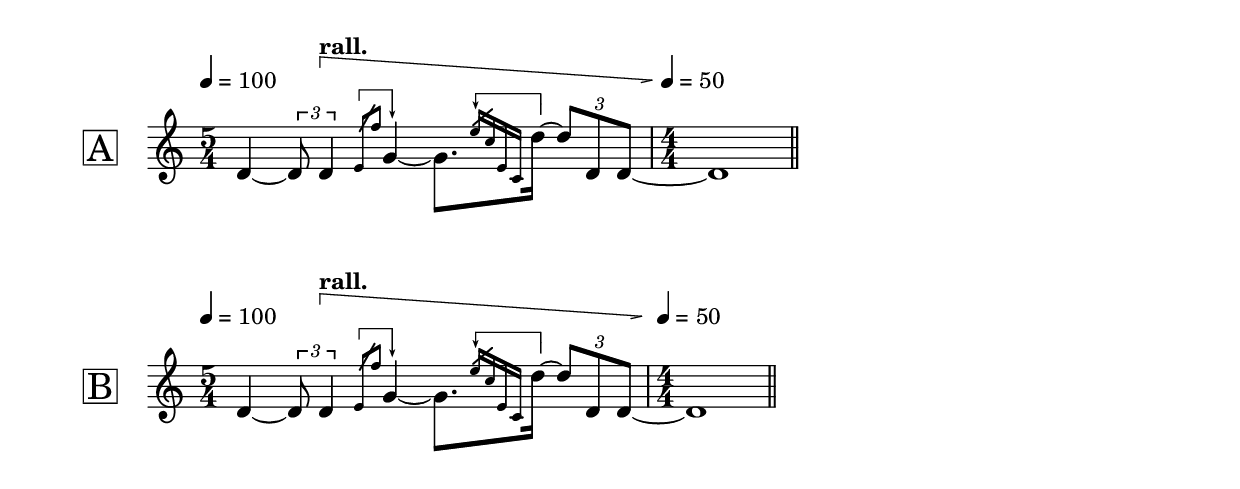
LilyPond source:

\version "2.24.4"



accelArrow =
#(define-music-function (line_angle) (number?)

   (define x_value (cos (* (/ 3.14159265358979 180) (- 90 line_angle))))
   (define y_value (sin (* (/ 3.14159265358979 180) (- 90 line_angle))))
   #{
     \tweak direction #up
     \tweak style  #'line
     \tweak thickness  #1
     \tweak to-barline ##t
     \tweak rotation #(list line_angle -1 0 )
     \tweak bound-details.left.stencil #ly:text-interface::print
     \tweak bound-details.left.text \markup \postscript
     #(string-append
       "gsave newpath 
0 0 moveto "
       (number->string x_value) " "
       (number->string y_value)
       " rlineto 
stroke 
grestore")
     \tweak bound-details.left-broken.stencil #ly:text-interface::print
     \tweak bound-details.left-broken.text ##f

     \tweak bound-details.right.stencil #ly:text-interface::print
     \tweak bound-details.right.text \markup \postscript
     "newpath 
0 0 moveto 
-1 -0.3 rlineto 
stroke"
     \tweak bound-details.right-broken.stencil #ly:text-interface::print
     \tweak bound-details.right-broken.text ##f
     \tweak font-shape  #'upright
     \tweak bound-details.left.padding  #0
     \tweak bound-details.right.padding  #0
     \tweak breakable ##t
     \tweak after-line-breaking ##t

     \startTextSpan
   #})

rallArrow =
#(define-music-function (line_angle) (number?)

   (define x_value (cos (* (/ 3.14159265358979 180) (- 90 line_angle))))
   (define y_value (sin (* (/ 3.14159265358979 180) (- 90 line_angle))))
   #{
     \tweak direction #up
     \tweak style  #'line
     \tweak thickness  #1
     \tweak to-barline ##t
     \tweak rotation #(list (* -1 line_angle) 1 0 )

     \tweak bound-details.left.stencil #ly:text-interface::print
     \tweak bound-details.left.text \markup \postscript
     #(string-append
       "gsave 
newpath 
0 0 moveto "
       (number->string x_value) " "
       (number->string (* -1 y_value))
       " rlineto 
stroke 
grestore")
     \tweak bound-details.left-broken.stencil #ly:text-interface::print
     \tweak bound-details.left-broken.text ##f

     \tweak bound-details.right.stencil #ly:text-interface::print
     \tweak bound-details.right.text \markup \postscript
     "newpath 
0 0 moveto 
-1 -0.3 rlineto 
stroke"
     \tweak bound-details.right-broken.stencil #ly:text-interface::print
     \tweak bound-details.right-broken.text ##f
     \tweak font-shape  #'upright
     \tweak bound-details.left.padding  #0
     \tweak bound-details.right.padding  #0
     \tweak breakable ##t
     \tweak after-line-breaking ##t
     \startTextSpan
   #})


graceNoteBeforeBeatOn =
#(define-music-function (starting_note) (ly:music?)
   #{
     \once \override TextSpanner.style = #'line
     \once \override TextSpanner.bound-details.left.text =
     \markup { \draw-line #'(0 . -1) }
     \once \override TextSpanner.bound-details.right.text =
     \markup {
       \postscript
       "newpath 0 0 moveto 
0 -2.5 rlineto 
stroke 
newpath 
-0.275 -2 moveto 
0.275 -0.75 rlineto 
0.275 0.75 rlineto 
-0.275 -0.2 rlineto 
closepath 
fill"
     }
     \once \override TextSpanner.Y-offset = #5
     \once \override TextSpanner.bound-details.left.padding = #0.5
     \once \override TextSpanner.bound-details.right.padding = #-0.25
     #starting_note
     \startTextSpan
   #})


graceNoteBeforeBeatOff =
#(define-music-function (ending_note) (ly:music?)
   #{
     #ending_note
     \stopTextSpan
   #})


graceNoteAfterBeatOn =
#(define-music-function (starting_note) (ly:music?)
   #{
     \once \override TextSpanner.style = #'line
     \once \override TextSpanner.bound-details.right.text =
     \markup {
       \combine \draw-line #'(0 . -1)
       \postscript "newpath 
0 -1 moveto 
0 -1 rlineto 
stroke"
     }
     \once \override TextSpanner.bound-details.left.text =
     \markup {
       \postscript
       "newpath 0 0 moveto 
0 -1 rlineto 
stroke 
newpath 
-0.275 -0.75 moveto 
0.275 -0.75 rlineto 
0.275 0.75 rlineto 
-0.275 -0.2 rlineto 
closepath 
fill"
     }
     \once \override TextSpanner.Y-offset = #2
     \once \override TextSpanner.bound-details.left.padding = #0.5
     \once \override TextSpanner.bound-details.right.padding = #-0.25

     #starting_note
     \startTextSpan
   #})


graceNoteAfterBeatOff =
#(define-music-function (ending_note) (ly:music?)
   #{
     #ending_note
     \stopTextSpan
   #})

%%%%%%%%%%%%%%%%%%%LSR SNIPPET START%%%%%%%%%%%%%%%%%%

#(define (degrees->radians deg)
   (* PI (/ deg 180.0)))


slash =
#(define-music-function (ang stem-fraction protrusion)
   (number? number? number?)
   (remove-grace-property 'Voice 'Stem 'direction)
   #{
     \once \override Stem.stencil =
     #(lambda (grob)
        (let* ((x-parent (ly:grob-parent grob X))
               (is-rest? (ly:grob?
                          (ly:grob-object x-parent 'rest)))
               (beam (ly:grob-object grob 'beam))
               (stil (ly:stem::print grob)))
          (cond
           (is-rest? empty-stencil)
           ((ly:grob? beam)
            (let* ((refp (ly:grob-system grob))
                   (stem-y-ext (ly:grob-extent grob grob Y))
                   (stem-length
                    (- (cdr stem-y-ext) (car stem-y-ext)))
                   (beam-X-pos (ly:grob-property beam 'X-positions))
                   (beam-Y-pos (ly:grob-property beam 'positions))
                   (beam-slope (/ (- (cdr beam-Y-pos) (car beam-Y-pos))
                                  (- (cdr beam-X-pos) (car beam-X-pos))))
                   (beam-angle (atan beam-slope))
                   (dir (ly:grob-property grob 'direction))
                   (line-dy (* stem-length stem-fraction))
                   (line-dy-with-protrusions (if (= dir 1)
                                                 (+ (* 4 protrusion) beam-angle)
                                                 (- (* 4 protrusion) beam-angle)))
                   (ang (if (> beam-slope 0)
                            (if (= dir 1)
                                (+ (degrees->radians ang) (* beam-angle 0.7))
                                (degrees->radians ang))
                            (if (= dir 1)
                                (degrees->radians ang)
                                (- (degrees->radians ang) (* beam-angle 0.7)))))
                   (line-dx (/ line-dy-with-protrusions (tan ang)))
                   (protrusion-dx (/ protrusion (tan ang)))
                   (corr (if (= dir 1) (car stem-y-ext) (cdr stem-y-ext))))
              (ly:stencil-add
               stil
               (grob-interpret-markup grob
                                      (markup
                                       #:translate
                                       (cons (- protrusion-dx)
                                             (+ corr
                                                (* dir
                                                   (- stem-length
                                                      (+ stem-fraction protrusion)))))
                                       #:override '(thickness . 1.7)
                                       #:draw-line
                                       (cons line-dx
                                             (* dir line-dy-with-protrusions)))))))
           (else stil))))
   #})

startSlashedGraceMusic = {
  \slash 40 1 0.5
  \override Flag.stroke-style = #"grace"
}
stopSlashedGraceMusic = {
  \revert Flag.stroke-style
}

startAcciaccaturaMusic = {
  \slash 40 1 0.5
  s1*0(
  \override Flag.stroke-style = #"grace"
}
stopAcciaccaturaMusic = {
  \revert Flag.stroke-style
  s1*0)
}
%%%%%%%%%%%%%%%%%%% LSR SNIPPET END %%%%%%%%%%%%%%%%%%

%%%%%%%%%%%%%%%%%%% A %%%%%%%%%%%%%%%%%%

\score {

  \new Staff = "allElementsCombined"
  \with {instrumentName = \markup {\fontsize #4 \box "A"}}  {
    \numericTimeSignature
    \override Score.MetronomeMark.Y-offset = #5.75
    \tempo 4 = 100
    \time 5/4

    <<
      {
        \tieNeutral \stemNeutral
        d'4~
        \tuplet 3/2 {d'8 d'4}
        \stemUp \grace  {
          \startSlashedGraceMusic \graceNoteBeforeBeatOn e'8 f''
          \stopSlashedGraceMusic
        } \graceNoteBeforeBeatOff g'4~
        \stemNeutral g'8.[ \grace {
          \startSlashedGraceMusic \graceNoteAfterBeatOn
          e''16 c'' e' c' \stopSlashedGraceMusic
        }
        \graceNoteAfterBeatOff d''16]~
        \tuplet 3/2 {d''8 d'8 d'8~} |
        \time 4/4
        d'1 \bar"||"
      }
      \\
      {
        s4  \tuplet 3/2 {
          s8 \override Voice.TextSpanner.Y-offset = #6.5
          s4^\markup {\translate #'(0 . 6.5) \bold "rall."}
          \rallArrow #4
        } s2. \tempo 4 = 50 s4*4 \stopTextSpan
      }
    >>
  }
}
%%%%%%%%%%%%%%%%%%% B %%%%%%%%%%%%%%%%%%
\score {
  <<
    \new Staff = "tempoLine" \with {
      \remove Clef_engraver
      \remove Staff_symbol_engraver
      \remove Time_signature_engraver
    }
    {
      \numericTimeSignature
      \override Score.MetronomeMark.Y-offset = #6
      \tempo 4 = 100
      \time 5/4
      s4  \tuplet 3/2 {
        s8 \override Voice.TextSpanner.Y-offset = #-2.25
        s4^\markup {\translate #'(0 . 0) \bold "rall."}
        \rallArrow #4
      } s2 \after 64*15 \stopTextSpan s8*2 |
      \tempo 4 = 50  s4*4
    }

    \new Staff = "music"
    \with { instrumentName = \markup {\fontsize #4 \box "B"}}
    {
      \tieNeutral \stemNeutral
      d'4~
      \tuplet 3/2 {d'8 d'4}
      \grace {
        \startSlashedGraceMusic \graceNoteBeforeBeatOn e'8 f''
        \stopSlashedGraceMusic
      } \graceNoteBeforeBeatOff g'4~
      g'8.[ \grace {
        \startSlashedGraceMusic \graceNoteAfterBeatOn
        e''16 c'' e' c' \stopSlashedGraceMusic
      }
      \graceNoteAfterBeatOff d''16]~
      \tuplet 3/2 {d''8 d'8 d'8~} |
      \time 4/4
      d'1 \bar"||"
    }
  >>
}

